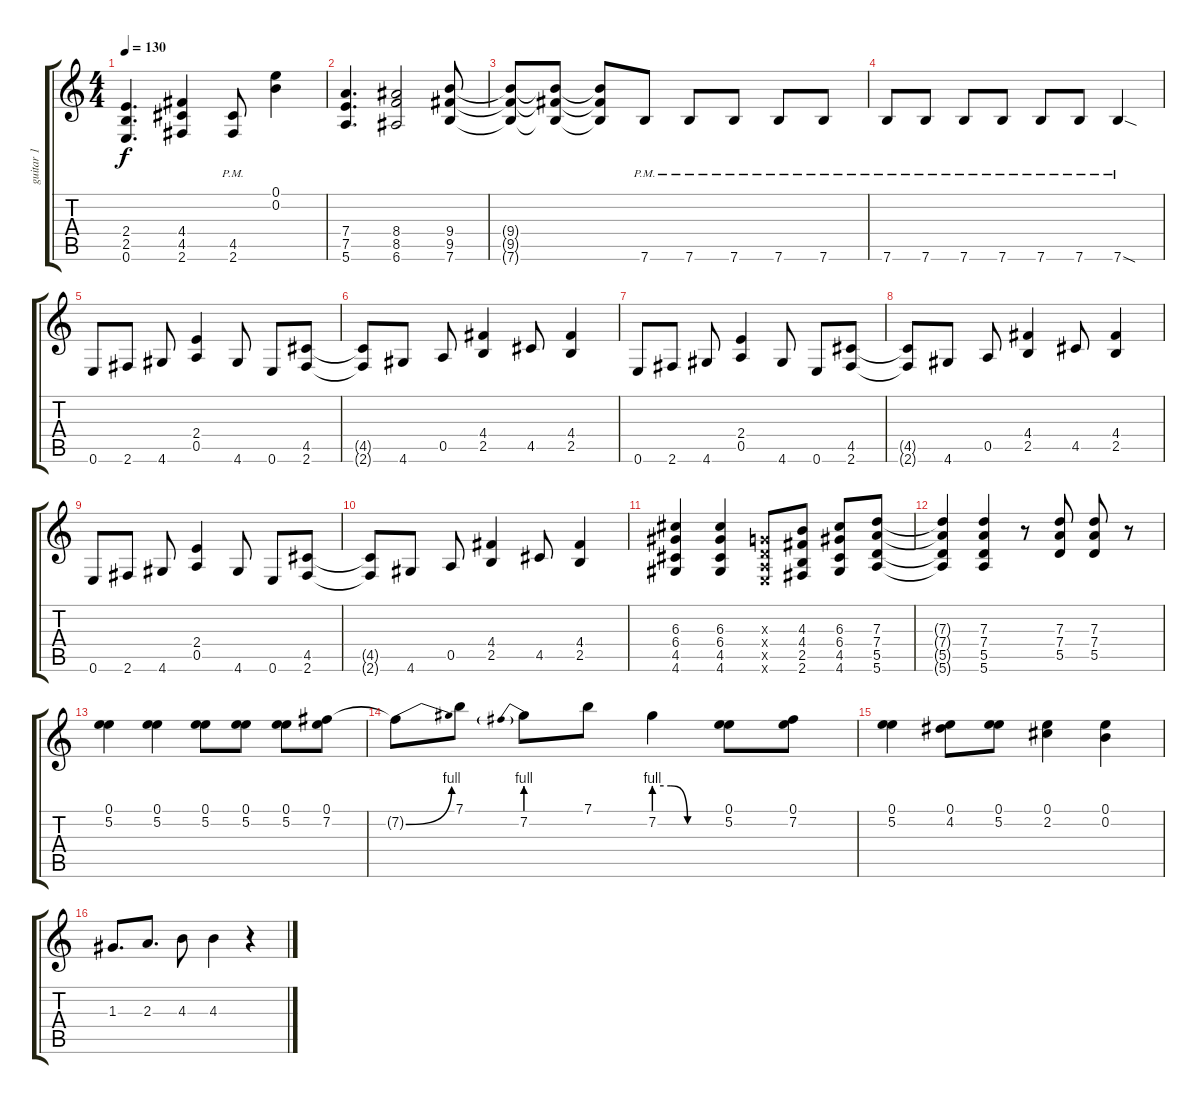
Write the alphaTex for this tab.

\track ("guitar 1" "guitar 1") {instrument distortionguitar}
\staff {score tabs}
\tuning (E4 B3 G3 D3 A2 E2) {hide}
\ts (4 4)
\tempo 130
\clef g2
\ks c
(2.4 2.5 0.6).4{d dy f} (4.4 4.5 2.6).4 (4.5{pm} 2.6{pm}).8 (0.1 0.2).4 |
(7.4 7.5 5.6).4{d} (8.4 8.5 6.6).2 (9.4 9.5 7.6).8 |
(9.4{t} 9.5{t} 7.6{t}).8 (9.4{t} 9.5{t} 7.6{t}).8 (9.4{t} 9.5{t} 7.6{t}).8 7.6{pm}.8 7.6{pm}.8 7.6{pm}.8 7.6{pm}.8 7.6{pm}.8 |
7.6{pm}.8 7.6{pm}.8 7.6{pm}.8 7.6{pm}.8 7.6{pm}.8 7.6{pm}.8 7.6{sod pm}.4 |
0.6.8 2.6.8 4.6.8 (2.4 0.5).4 4.6.8 0.6.8 (4.5 2.6).8 |
(4.5{t} 2.6{t}).8 4.6.8 0.5.8 (4.4 2.5).4 4.5.8 (4.4 2.5).4 |
0.6.8 2.6.8 4.6.8 (2.4 0.5).4 4.6.8 0.6.8 (4.5 2.6).8 |
(4.5{t} 2.6{t}).8 4.6.8 0.5.8 (4.4 2.5).4 4.5.8 (4.4 2.5).4 |
0.6.8 2.6.8 4.6.8 (2.4 0.5).4 4.6.8 0.6.8 (4.5 2.6).8 |
(4.5{t} 2.6{t}).8 4.6.8 0.5.8 (4.4 2.5).4 4.5.8 (4.4 2.5).4 |
(6.3 6.4 4.5 4.6).4 (6.3 6.4 4.5 4.6).4 (0.3{x} 0.4{x} 0.5{x} 0.6{x}).8 (4.3 4.4 2.5 2.6).8 (6.3 6.4 4.5 4.6).8 (7.3 7.4 5.5 5.6).8 |
(7.3{t} 7.4{t} 5.5{t} 5.6{t}).4 (7.3 7.4 5.5 5.6).4 r.8 (7.3 7.4 5.5).8 (7.3 7.4 5.5).8 r.8 |
(0.1 5.2).4 (0.1 5.2).4 (0.1 5.2).8 (0.1 5.2).8 (0.1 5.2).8 (0.1 7.2).8 |
7.2{be (bend 0 0 60 4) t}.8 7.1.8 7.2{be (prebend 0 4 60 4)}.8 7.1.8 7.2{be (custom 0 4 15 4 30 0 60 0)}.4 (0.1 5.2).8 (0.1 7.2).8 |
(0.1 5.2).4 (0.1 4.2).8 (0.1 5.2).8 (0.1 2.2).4 (0.1 0.2).4 |
1.3.8{d} 2.3.8{d} 4.3.8 4.3.4 r.4
